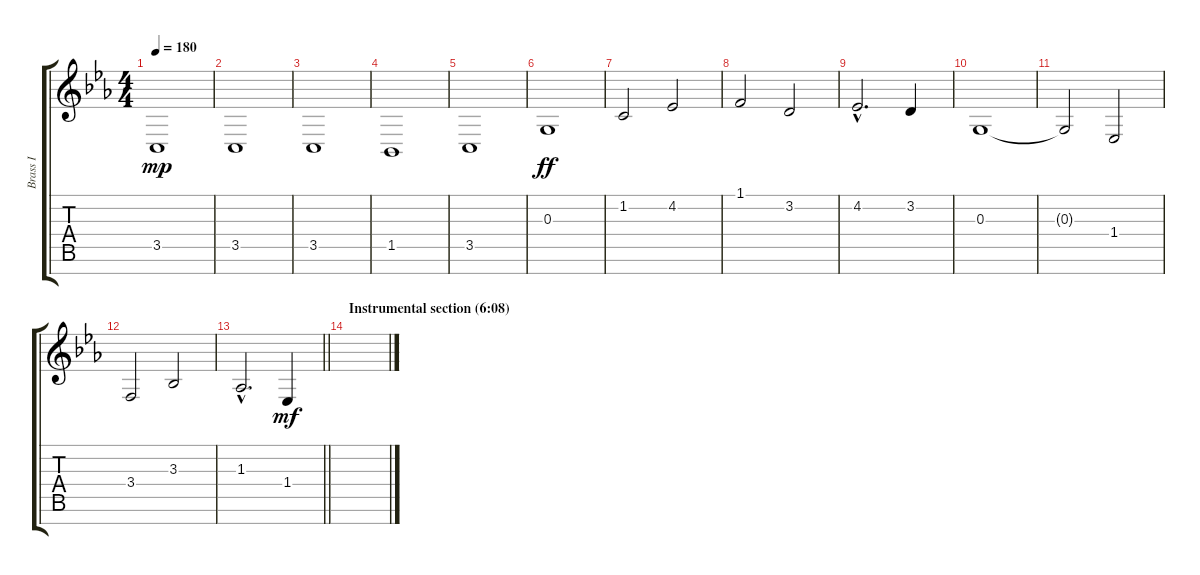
\track ("Brass I" "Brass I") {instrument frenchhorn}
\staff {score tabs}
\tuning (E4 B3 G3 D3 A2 E2 B1) {hide}
\ts (4 4)
\tempo 180
\clef g2
\ks eb
3.5.1{dy mp} |
3.5.1 |
3.5.1 |
1.5.1 |
3.5.1 |
0.3.1{dy ff} |
1.2.2 4.2.2 |
1.1.2 3.2.2 |
4.2{hac}.2{d} 3.2.4 |
0.3.1 |
0.3{t}.2 1.4.2 |
3.4.2 3.3.2 |
\barLineRight lightlight
1.3{hac}.2{d} 1.4.4{dy mf} |
\section ("" "Instrumental section (6:08)")
